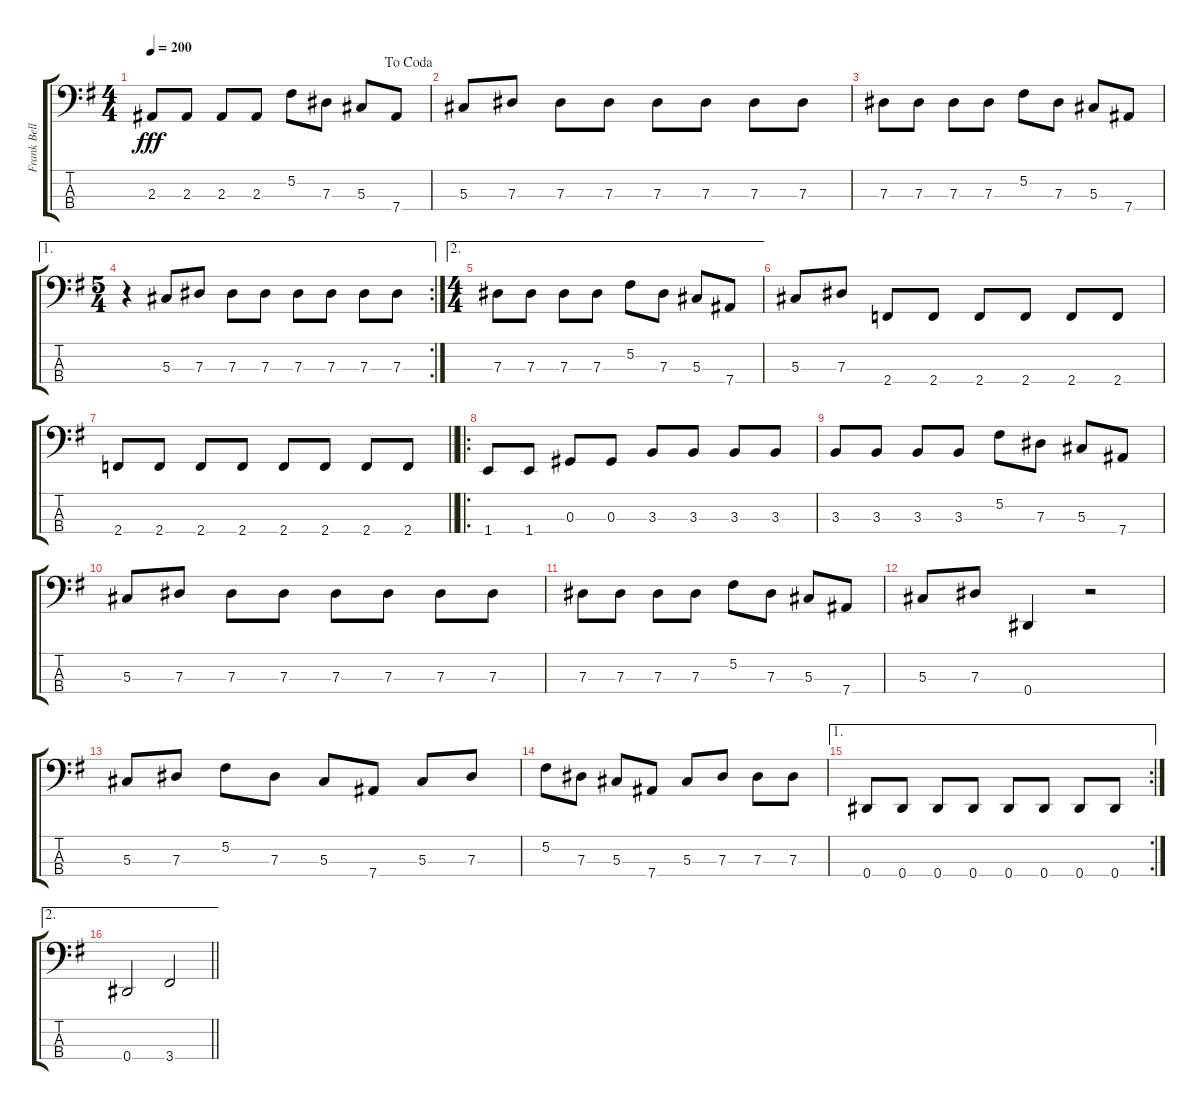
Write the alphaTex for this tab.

\track ("Frank Bello" "Frank Bell") {instrument electricbassfinger}
\staff {score tabs}
\tuning (Gb2 Db2 Ab1 Eb1) {hide}
\ts (4 4)
\jump dacoda
\tempo 200
\clef f4
\ks g
2.3.8{dy fff} 2.3.8 2.3.8 2.3.8 5.2.8 7.3.8 5.3.8 7.4.8 |
5.3.8 7.3.8 7.3.8 7.3.8 7.3.8 7.3.8 7.3.8 7.3.8 |
7.3.8 7.3.8 7.3.8 7.3.8 5.2.8 7.3.8 5.3.8 7.4.8 |
\ae 1
\rc 2
\ts (5 4)
r.4 5.3.8 7.3.8 7.3.8 7.3.8 7.3.8 7.3.8 7.3.8 7.3.8 |
\ae 2
\ts (4 4)
7.3.8 7.3.8 7.3.8 7.3.8 5.2.8 7.3.8 5.3.8 7.4.8 |
5.3.8 7.3.8 2.4.8 2.4.8 2.4.8 2.4.8 2.4.8 2.4.8 |
\barLineRight lightlight
2.4.8 2.4.8 2.4.8 2.4.8 2.4.8 2.4.8 2.4.8 2.4.8 |
\ro
1.4.8 1.4.8 0.3.8 0.3.8 3.3.8 3.3.8 3.3.8 3.3.8 |
3.3.8 3.3.8 3.3.8 3.3.8 5.2.8 7.3.8 5.3.8 7.4.8 |
5.3.8 7.3.8 7.3.8 7.3.8 7.3.8 7.3.8 7.3.8 7.3.8 |
7.3.8 7.3.8 7.3.8 7.3.8 5.2.8 7.3.8 5.3.8 7.4.8 |
5.3.8 7.3.8 0.4.4 r.2 |
5.3.8 7.3.8 5.2.8 7.3.8 5.3.8 7.4.8 5.3.8 7.3.8 |
5.2.8 7.3.8 5.3.8 7.4.8 5.3.8 7.3.8 7.3.8 7.3.8 |
\ae 1
\rc 2
0.4.8 0.4.8 0.4.8 0.4.8 0.4.8 0.4.8 0.4.8 0.4.8 |
\ae 2
\barLineRight lightlight
0.4.2 3.4.2
